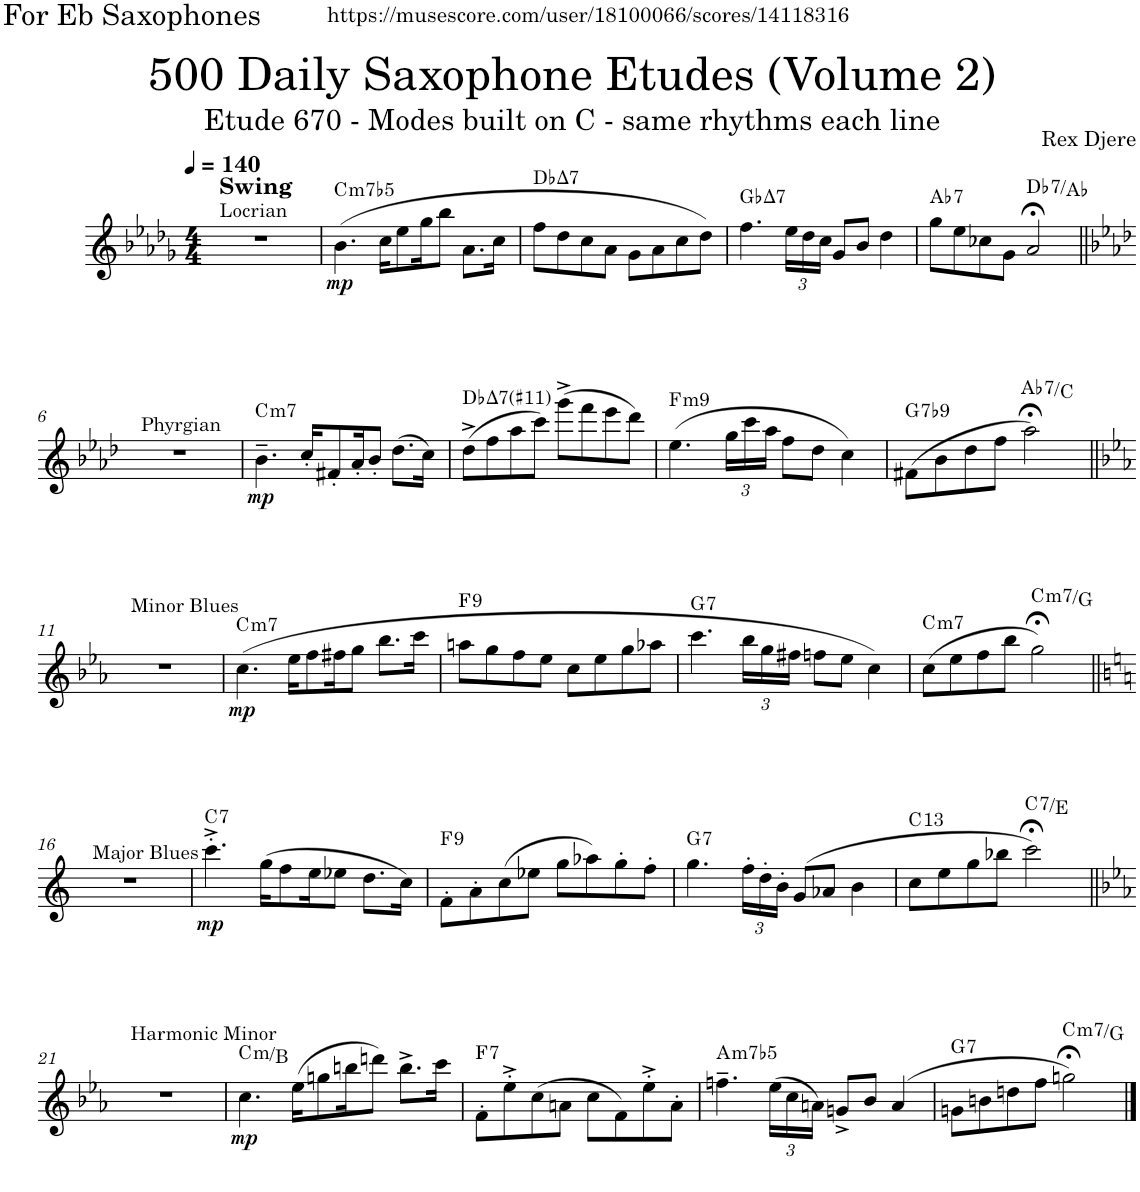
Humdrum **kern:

**kern	**dynam	**harte
*part1	*part1	*part1
*staff1	*staff1	*
*I"Alto Saxophone	*	*
*I'A. Sax.	*	*
*clefG2	*	*
*Trd5c9	*	*
*k[b-e-a-d-g-]	*	*
*M4/4	*	*
*MM140	*	*
=1	=1	=1
!LO:TX:a:t=Locrian	!	!
!LO:TX:a:B:t=Swing	!	!
1r	.	.
=2	=2	=2
!	!LO:DY:b	!LO:H:kt=m7b5
(4.b-\	mp	C:hdim7
16cc\KL	.	.
8ee-\	.	.
16gg-\K	.	.
8bb-\J	.	.
8.a-\L	.	.
16cc\Jk	.	.
=3	=3	=3
!	!	!LO:H:kt=7
8ff\L	.	Db:maj7
8dd-\	.	.
8cc\	.	.
8a-\J	.	.
8g-\L	.	.
8a-\	.	.
8cc\	.	.
8dd-\J)	.	.
=4	=4	=4
!	!	!LO:H:kt=7
4.ff\	.	Gb:maj7
*Xbrackettup	*	*
24ee-\LL	.	.
24dd-\	.	.
24cc\JJ	.	.
8g-/L	.	.
8b-/J	.	.
4dd-\	.	.
=5	=5	=5
!	!	!LO:H:kt=7
8gg-\L	.	Ab:7
8ee-\	.	.
8cc-X\	.	.
8g-\J	.	.
!	!	!LO:H:kt=7
2a-;</	.	Db:7/5
!!LO:LB:g=z
=6||	=6||	=6||
*k[b-e-a-d-]	*	*
!LO:TX:a:t=Phyrgian	!	!
1r	.	.
=7	=7	=7
!	!LO:DY:b	!LO:H:kt=m7
4.b-~\	mp	C:min7
16cc'/KL	.	.
8f#X'/	.	.
16a-'/K	.	.
8b-'/J	.	.
(8.dd-\L	.	.
16cc\Jk)	.	.
=8	=8	=8
!	!	!LO:H:kt=7
(8dd-^\L	.	Db:maj7(#11)
8ff\	.	.
8aa-\	.	.
8ccc\J)	.	.
(8ggg^\L	.	.
8fff\	.	.
8eee-\	.	.
8ddd-\J)	.	.
=9	=9	=9
!	!	!LO:H:kt=m9
(4.ee-\	.	F:min9
24gg\LL	.	.
24ccc\	.	.
24aa-\JJ	.	.
8ff\L	.	.
8dd-\J	.	.
4cc\)	.	.
=10	=10	=10
!	!	!LO:H:kt=7
(8f#X\L	.	G:7(b9)
8b-\	.	.
8dd-\	.	.
8ff\J	.	.
!	!	!LO:H:kt=7
2aa-;<\)	.	Ab:7/3
!!LO:LB:g=z
=11||	=11||	=11||
*k[b-e-a-]	*	*
!LO:TX:a:t=Minor Blues	!	!
1r	.	.
=12	=12	=12
!	!LO:DY:b	!LO:H:kt=m7
(4.cc\	mp	C:min7
16ee-\KL	.	.
8ff\	.	.
16ff#X\K	.	.
8gg\J	.	.
8.bb-\L	.	.
16ccc\Jk	.	.
=13	=13	=13
!	!	!LO:H:kt=9
8aan\L	.	F:9
8gg\	.	.
8ff\	.	.
8ee-\J	.	.
8cc\L	.	.
8ee-\	.	.
8gg\	.	.
8aa-X\J	.	.
=14	=14	=14
!	!	!LO:H:kt=7
4.ccc\	.	G:7
24bb-\LL	.	.
24gg\	.	.
24ff#X\JJ	.	.
8ffn\L	.	.
8ee-\J	.	.
4cc\)	.	.
=15	=15	=15
!	!	!LO:H:kt=m7
(8cc\L	.	C:min7
8ee-\	.	.
8ff\	.	.
8bb-\J	.	.
!	!	!LO:H:kt=m7
2gg;<\)	.	C:min7/5
!!LO:LB:g=z
=16||	=16||	=16||
*k[]	*	*
!LO:TX:a:t=Major Blues	!	!
1r	.	.
=17	=17	=17
!	!LO:DY:b	!LO:H:kt=7
4.ccc^'\	mp	C:7
(16gg\KL	.	.
8ff\	.	.
16ee\K	.	.
8ee-X\J	.	.
8.dd\L	.	.
16cc\Jk)	.	.
=18	=18	=18
!	!	!LO:H:kt=9
8f'\L	.	F:9
8a'\	.	.
(8cc\	.	.
8ee-X\J	.	.
8gg\L	.	.
8aa-X\)	.	.
8gg'\	.	.
8ff'\J	.	.
=19	=19	=19
!	!	!LO:H:kt=7
4.gg\	.	G:7
24ff'\LL	.	.
24dd'\	.	.
24b'\JJ	.	.
(8g/L	.	.
8a-X/J	.	.
4b\	.	.
=20	=20	=20
!	!	!LO:H:kt=13
8cc\L	.	C:9(11,13)
8ee\	.	.
8gg\	.	.
8bb-X\J	.	.
!	!	!LO:H:kt=7
2ccc;<\)	.	C:7/3
!!LO:LB:g=z
=21||	=21||	=21||
*k[b-e-a-]	*	*
!LO:TX:a:t=Harmonic Minor	!	!
1r	.	.
=22	=22	=22
!	!LO:DY:b	!LO:H:kt=m
4.cc\	mp	C:min/7
(16ee-\KL	.	.
8ggn\	.	.
16bbn\K	.	.
8dddn\J)	.	.
8.bb^\L	.	.
16ccc\Jk	.	.
=23	=23	=23
!	!	!LO:H:kt=7
8f'\L	.	F:7
8ee-'^\	.	.
(8cc\	.	.
8an\J	.	.
8cc\L	.	.
8f\)	.	.
8ee-'^\	.	.
8a'\J	.	.
=24	=24	=24
!	!	!LO:H:kt=m7b5
4.ffn~\	.	A:hdim7
(24ee-\LL	.	.
24cc\	.	.
24an\JJ)	.	.
8gn^/L	.	.
8b-/J	.	.
(4a/	.	.
=25	=25	=25
!	!	!LO:H:kt=7
8gn\L	.	G:7
8bn\	.	.
8ddn\	.	.
8ff\J	.	.
!	!	!LO:H:kt=m7
2ggn;<\)	.	C:min7/5
==	==	==
*-	*-	*-
